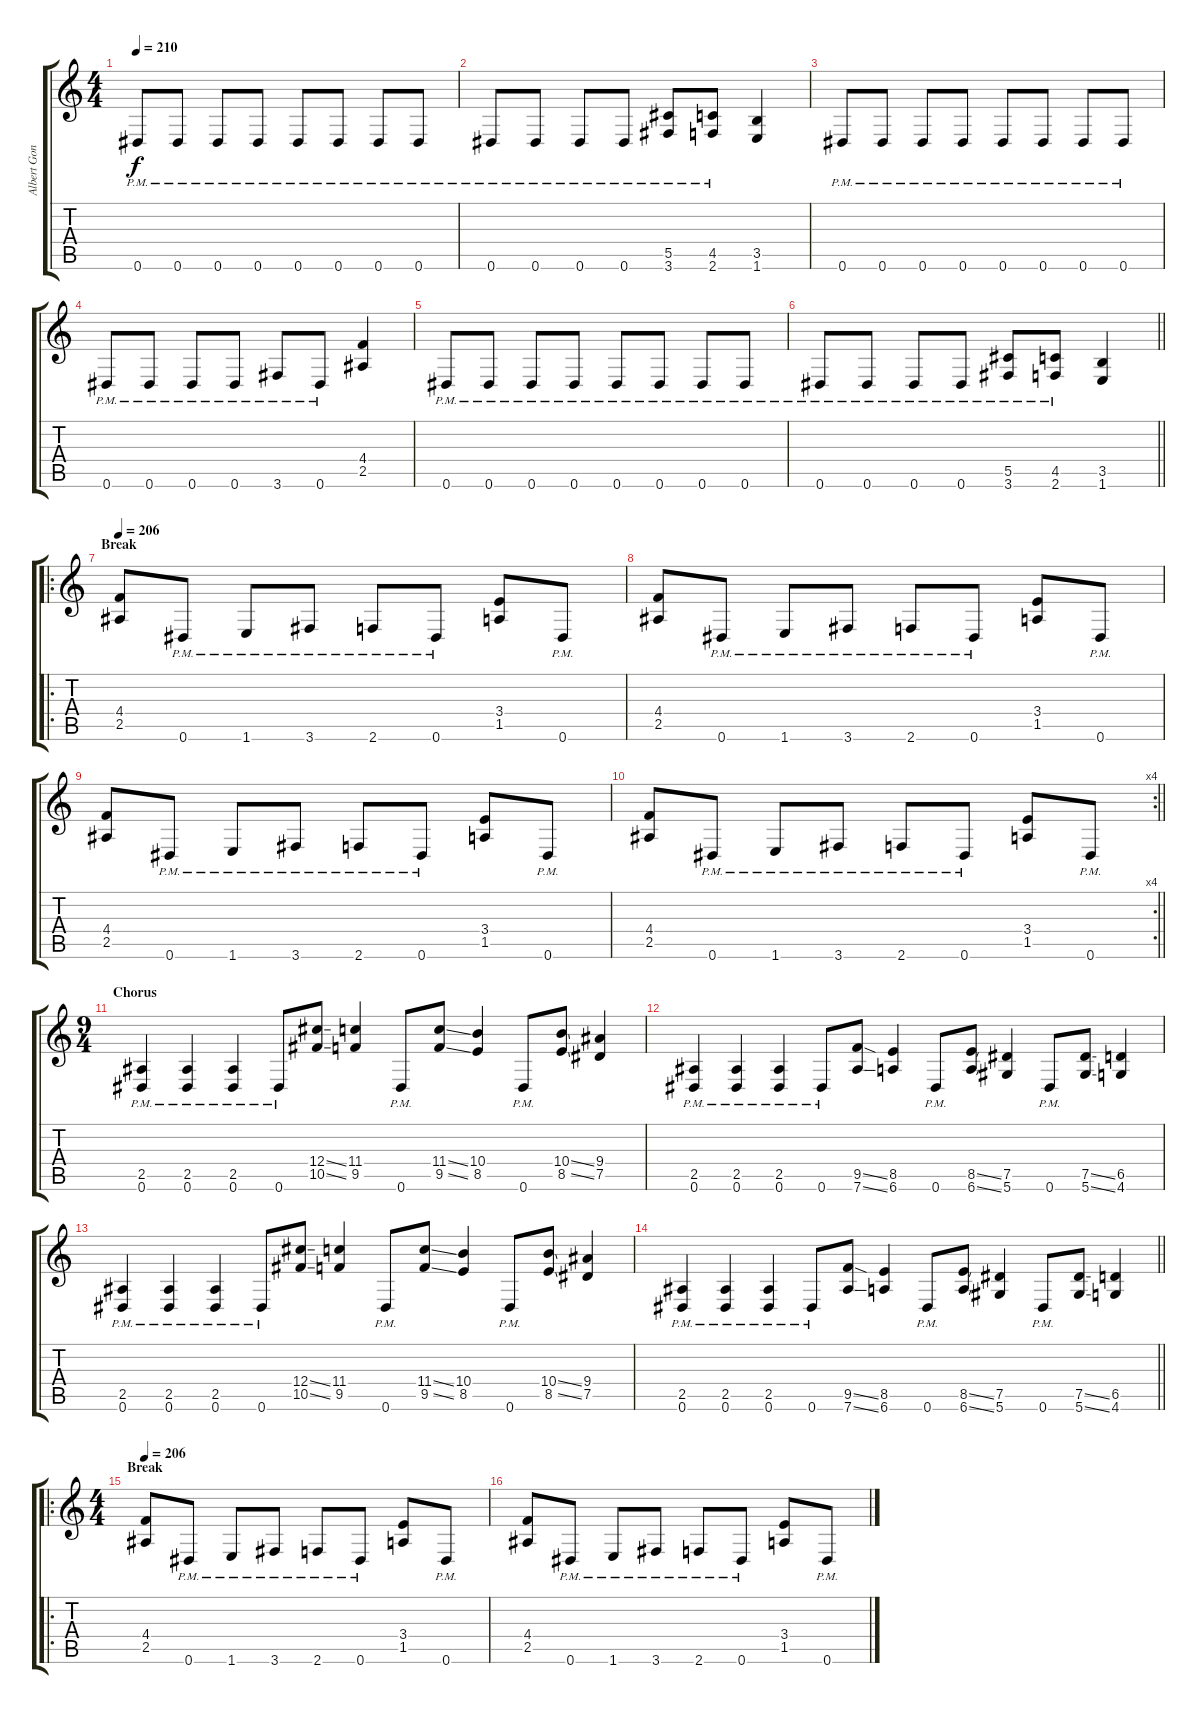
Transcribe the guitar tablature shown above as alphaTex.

\track ("Albert Gonsales" "Albert Gon") {instrument distortionguitar}
\staff {score tabs}
\tuning (Eb4 Bb3 Gb3 Db3 Ab2 Eb2) {hide}
\ts (4 4)
\tempo 210
\clef g2
\ks c
0.6{pm}.8{dy f} 0.6{pm}.8 0.6{pm}.8 0.6{pm}.8 0.6{pm}.8 0.6{pm}.8 0.6{pm}.8 0.6{pm}.8 |
0.6{pm}.8 0.6{pm}.8 0.6{pm}.8 0.6{pm}.8 (5.5{pm} 3.6{pm}).8 (4.5{pm} 2.6{pm}).8 (3.5 1.6).4 |
0.6{pm}.8 0.6{pm}.8 0.6{pm}.8 0.6{pm}.8 0.6{pm}.8 0.6{pm}.8 0.6{pm}.8 0.6{pm}.8 |
0.6{pm}.8 0.6{pm}.8 0.6{pm}.8 0.6{pm}.8 3.6{pm}.8 0.6{pm}.8 (4.4 2.5).4 |
0.6{pm}.8 0.6{pm}.8 0.6{pm}.8 0.6{pm}.8 0.6{pm}.8 0.6{pm}.8 0.6{pm}.8 0.6{pm}.8 |
\barLineRight lightlight
0.6{pm}.8 0.6{pm}.8 0.6{pm}.8 0.6{pm}.8 (5.5{pm} 3.6{pm}).8 (4.5{pm} 2.6{pm}).8 (3.5 1.6).4 |
\ro
\section ("" "Break")
\tempo 206
(4.4 2.5).8 0.6{pm}.8 1.6{pm}.8 3.6{pm}.8 2.6{pm}.8 0.6{pm}.8 (3.4 1.5).8 0.6{pm}.8 |
(4.4 2.5).8 0.6{pm}.8 1.6{pm}.8 3.6{pm}.8 2.6{pm}.8 0.6{pm}.8 (3.4 1.5).8 0.6{pm}.8 |
(4.4 2.5).8 0.6{pm}.8 1.6{pm}.8 3.6{pm}.8 2.6{pm}.8 0.6{pm}.8 (3.4 1.5).8 0.6{pm}.8 |
\rc 4
\barLineRight lightlight
(4.4 2.5).8 0.6{pm}.8 1.6{pm}.8 3.6{pm}.8 2.6{pm}.8 0.6{pm}.8 (3.4 1.5).8 0.6{pm}.8 |
\ts (9 4)
\section ("" "Chorus")
(2.5{pm} 0.6{pm}).4 (2.5{pm} 0.6{pm}).4 (2.5{pm} 0.6{pm}).4 0.6{pm}.8 (12.4{ss} 10.5{ss}).8 (11.4 9.5).4 0.6{pm}.8 (11.4{ss} 9.5{ss}).8 (10.4 8.5).4 0.6{pm}.8 (10.4{ss} 8.5{ss}).8 (9.4 7.5).4 |
(2.5{pm} 0.6{pm}).4 (2.5{pm} 0.6{pm}).4 (2.5{pm} 0.6{pm}).4 0.6{pm}.8 (9.5{ss} 7.6{ss}).8 (8.5 6.6).4 0.6{pm}.8 (8.5{ss} 6.6{ss}).8 (7.5 5.6).4 0.6{pm}.8 (7.5{ss} 5.6{ss}).8 (6.5 4.6).4 |
(2.5{pm} 0.6{pm}).4 (2.5{pm} 0.6{pm}).4 (2.5{pm} 0.6{pm}).4 0.6{pm}.8 (12.4{ss} 10.5{ss}).8 (11.4 9.5).4 0.6{pm}.8 (11.4{ss} 9.5{ss}).8 (10.4 8.5).4 0.6{pm}.8 (10.4{ss} 8.5{ss}).8 (9.4 7.5).4 |
\barLineRight lightlight
(2.5{pm} 0.6{pm}).4 (2.5{pm} 0.6{pm}).4 (2.5{pm} 0.6{pm}).4 0.6{pm}.8 (9.5{ss} 7.6{ss}).8 (8.5 6.6).4 0.6{pm}.8 (8.5{ss} 6.6{ss}).8 (7.5 5.6).4 0.6{pm}.8 (7.5{ss} 5.6{ss}).8 (6.5 4.6).4 |
\ro
\ts (4 4)
\section ("" "Break")
\tempo 206
(4.4 2.5).8 0.6{pm}.8 1.6{pm}.8 3.6{pm}.8 2.6{pm}.8 0.6{pm}.8 (3.4 1.5).8 0.6{pm}.8 |
(4.4 2.5).8 0.6{pm}.8 1.6{pm}.8 3.6{pm}.8 2.6{pm}.8 0.6{pm}.8 (3.4 1.5).8 0.6{pm}.8
